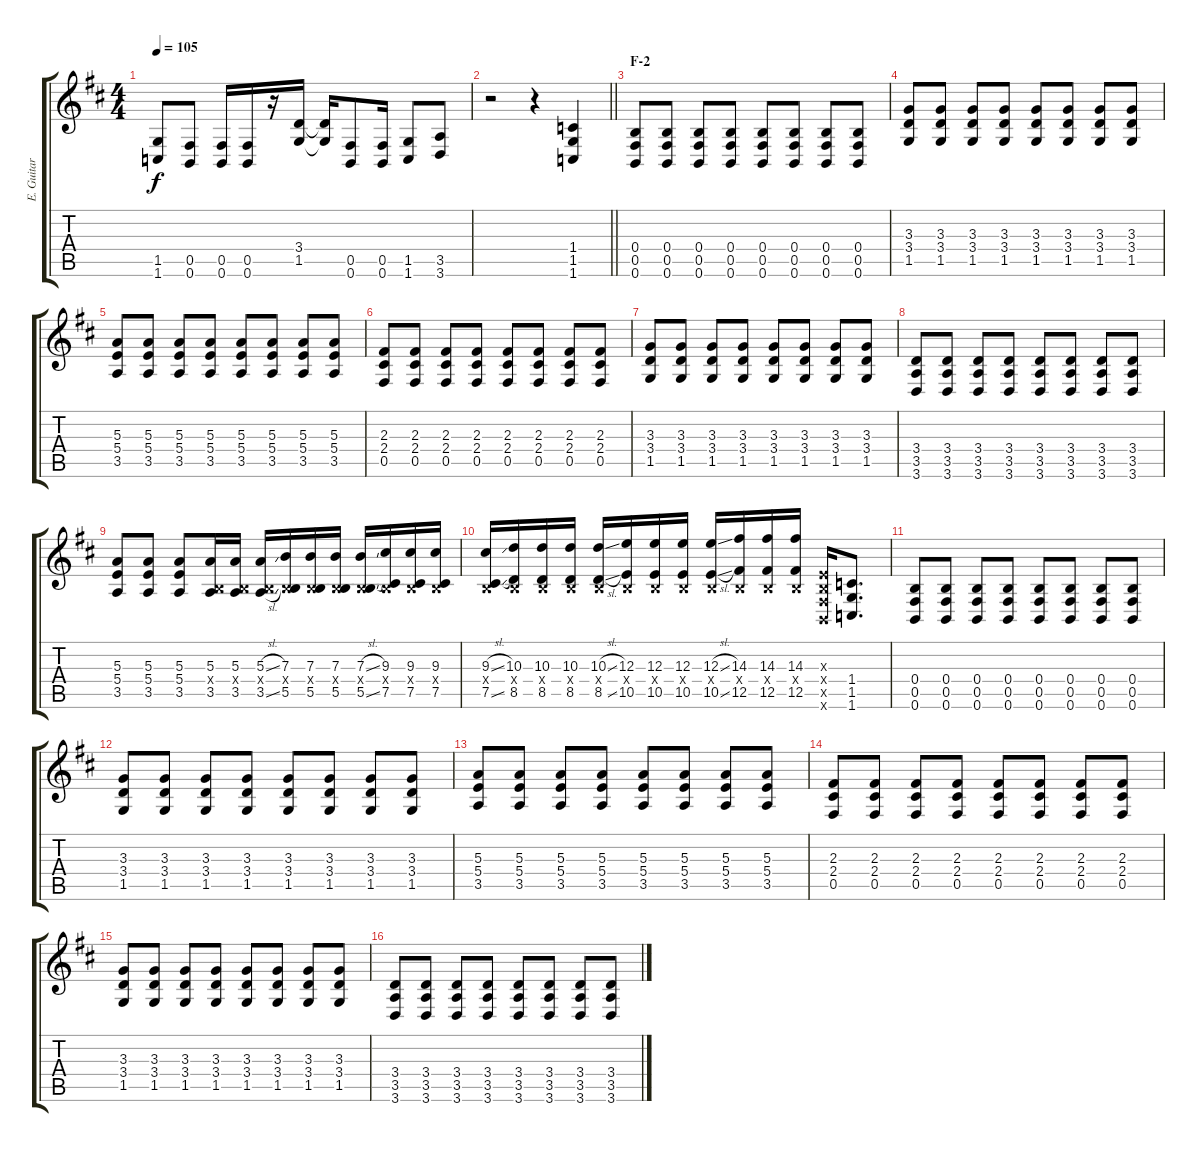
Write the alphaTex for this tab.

\track ("E. Guitar II" "E. Guitar ") {instrument overdrivenguitar}
\staff {score tabs}
\tuning (Db4 Ab3 E3 B2 Gb2 B1) {hide}
\ts (4 4)
\tempo 105
\clef g2
\ks d
(1.5 1.6).8{dy f} (0.5 0.6).8 (0.5 0.6).16 (0.5 0.6).16 r.16 (3.4 1.5).16 (3.4{t} 1.5{t}).16 (0.5 0.6).8 (0.5 0.6).16 (1.5 1.6).8 (3.5 3.6).8 |
\barLineRight lightlight
r.2 r.4 (1.4 1.5 1.6).4 |
\section ("" "F-2")
(0.4 0.5 0.6).8 (0.4 0.5 0.6).8 (0.4 0.5 0.6).8 (0.4 0.5 0.6).8 (0.4 0.5 0.6).8 (0.4 0.5 0.6).8 (0.4 0.5 0.6).8 (0.4 0.5 0.6).8 |
(3.3 3.4 1.5).8 (3.3 3.4 1.5).8 (3.3 3.4 1.5).8 (3.3 3.4 1.5).8 (3.3 3.4 1.5).8 (3.3 3.4 1.5).8 (3.3 3.4 1.5).8 (3.3 3.4 1.5).8 |
(5.3 5.4 3.5).8 (5.3 5.4 3.5).8 (5.3 5.4 3.5).8 (5.3 5.4 3.5).8 (5.3 5.4 3.5).8 (5.3 5.4 3.5).8 (5.3 5.4 3.5).8 (5.3 5.4 3.5).8 |
(2.3 2.4 0.5).8 (2.3 2.4 0.5).8 (2.3 2.4 0.5).8 (2.3 2.4 0.5).8 (2.3 2.4 0.5).8 (2.3 2.4 0.5).8 (2.3 2.4 0.5).8 (2.3 2.4 0.5).8 |
(3.3 3.4 1.5).8 (3.3 3.4 1.5).8 (3.3 3.4 1.5).8 (3.3 3.4 1.5).8 (3.3 3.4 1.5).8 (3.3 3.4 1.5).8 (3.3 3.4 1.5).8 (3.3 3.4 1.5).8 |
(3.4 3.5 3.6).8 (3.4 3.5 3.6).8 (3.4 3.5 3.6).8 (3.4 3.5 3.6).8 (3.4 3.5 3.6).8 (3.4 3.5 3.6).8 (3.4 3.5 3.6).8 (3.4 3.5 3.6).8 |
(5.3 5.4 3.5).8 (5.3 5.4 3.5).8 (5.3 5.4 3.5).8 (5.3 0.4{x} 3.5).16 (5.3 0.4{x} 3.5).16 (5.3{sl} 0.4{x} 3.5{sl}).16 (7.3 0.4{x} 5.5).16 (7.3 0.4{x} 5.5).16 (7.3 0.4{x} 5.5).16 (7.3{sl} 0.4{x} 5.5{sl}).16 (9.3 0.4{x} 7.5).16 (9.3 0.4{x} 7.5).16 (9.3 0.4{x} 7.5).16 |
(9.3{sl} 0.4{x} 7.5{sl}).16 (10.3 0.4{x} 8.5).16 (10.3 0.4{x} 8.5).16 (10.3 0.4{x} 8.5).16 (10.3{sl} 0.4{x} 8.5{sl}).16 (12.3 0.4{x} 10.5).16 (12.3 0.4{x} 10.5).16 (12.3 0.4{x} 10.5).16 (12.3{sl} 0.4{x} 10.5{sl}).16 (14.3 0.4{x} 12.5).16 (14.3 0.4{x} 12.5).16 (14.3 0.4{x} 12.5).16 (0.3{x} 0.4{x} 0.5{x} 0.6{x}).16 (1.4 1.5 1.6).8{d} |
(0.4 0.5 0.6).8 (0.4 0.5 0.6).8 (0.4 0.5 0.6).8 (0.4 0.5 0.6).8 (0.4 0.5 0.6).8 (0.4 0.5 0.6).8 (0.4 0.5 0.6).8 (0.4 0.5 0.6).8 |
(3.3 3.4 1.5).8 (3.3 3.4 1.5).8 (3.3 3.4 1.5).8 (3.3 3.4 1.5).8 (3.3 3.4 1.5).8 (3.3 3.4 1.5).8 (3.3 3.4 1.5).8 (3.3 3.4 1.5).8 |
(5.3 5.4 3.5).8 (5.3 5.4 3.5).8 (5.3 5.4 3.5).8 (5.3 5.4 3.5).8 (5.3 5.4 3.5).8 (5.3 5.4 3.5).8 (5.3 5.4 3.5).8 (5.3 5.4 3.5).8 |
(2.3 2.4 0.5).8 (2.3 2.4 0.5).8 (2.3 2.4 0.5).8 (2.3 2.4 0.5).8 (2.3 2.4 0.5).8 (2.3 2.4 0.5).8 (2.3 2.4 0.5).8 (2.3 2.4 0.5).8 |
(3.3 3.4 1.5).8 (3.3 3.4 1.5).8 (3.3 3.4 1.5).8 (3.3 3.4 1.5).8 (3.3 3.4 1.5).8 (3.3 3.4 1.5).8 (3.3 3.4 1.5).8 (3.3 3.4 1.5).8 |
(3.4 3.5 3.6).8 (3.4 3.5 3.6).8 (3.4 3.5 3.6).8 (3.4 3.5 3.6).8 (3.4 3.5 3.6).8 (3.4 3.5 3.6).8 (3.4 3.5 3.6).8 (3.4 3.5 3.6).8
